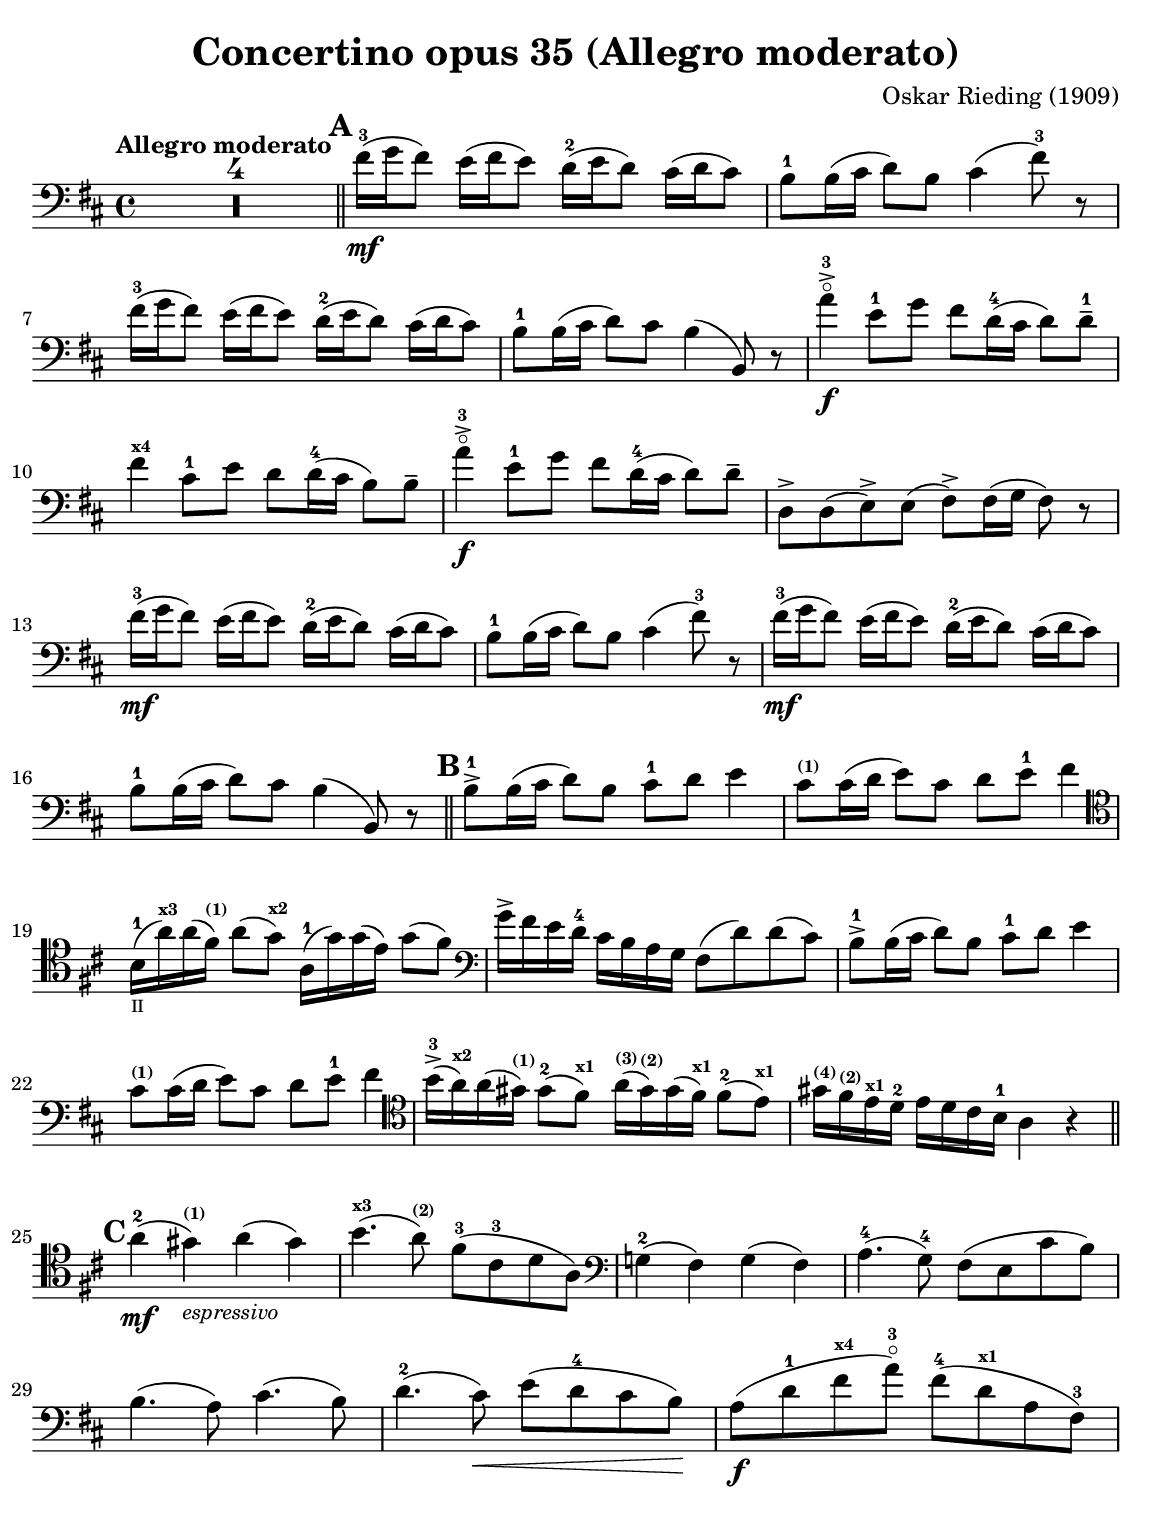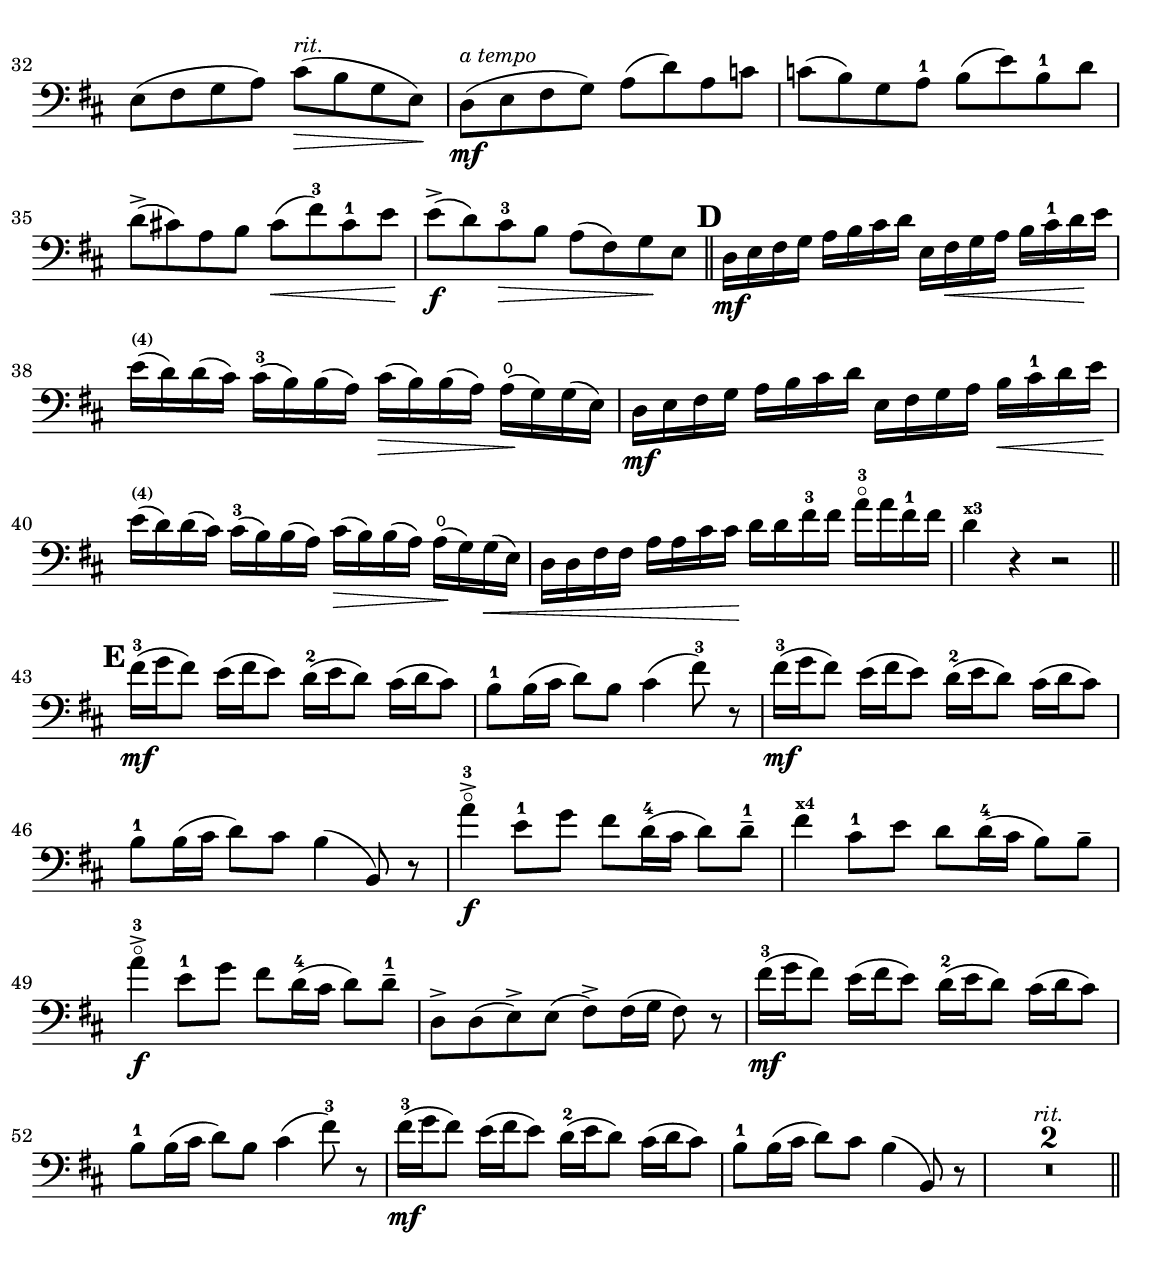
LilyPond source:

#(set-global-staff-size 21)

\version "2.18.2"

\header {
  title    = "Concertino opus 35 (Allegro moderato)"
  composer = "Oskar Rieding (1909)"
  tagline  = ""
}

\language "italiano"

% iPad Pro 12.9

\paper {
  paper-width  = 195\mm
  paper-height = 260\mm
  indent = #0
  page-count = #2
  line-width = #184
  print-page-number = ##f
  ragged-last-bottom = ##t
  ragged-bottom = ##f
%  ragged-last = ##t
}

\score {
  \new Staff
%   \with {instrumentName = #"Cello "}
   {
   \override Hairpin.to-barline = ##f
   \time 4/4
   \key re \major
   \tempo "Allegro moderato"
   \clef "bass"
   \set fingeringOrientations = #'(left)
   \compressFullBarRests

   R1*4                                                                  % 1-4
   \bar "||"
   \mark \default
   fad'16-3\mf( sol'16 fad'8) mi'16( fad'16 mi'8)
   re'16-2( mi'16 re'8) dod'16( re'16 dod'8)                             % 5
   si8-1 si16( dod'16 re'8) si8 dod'4( fad'8-3) r8                       % 6
   fad'16-3( sol'16 fad'8) mi'16( fad'16 mi'8)
   re'16-2( mi'16 re'8) dod'16( re'16 dod'8)                             % 7
   si8-1 si16( dod'16 re'8) dod'8 si4( si,8) r8                          % 8
   la'4-3\flageolet->\f mi'8-1 sol'8 fad'8
   re'16-4( dod'16 re'8) re'8-1--                                        % 9
   fad'4^\markup{\bold\teeny x4} dod'8-1 mi'8 re'8
   re'16-4( dod'16 si8) si8--                                            % 10
   la'4-3\flageolet->\f mi'8-1 sol'8 fad'8
   re'16-4( dod'16 re'8) re'8--                                          % 11
   re8-> re8( mi8->) mi8( fad8->) fad16( sol16 fad8) r8                  % 12
   fad'16-3\mf( sol'16 fad'8) mi'16( fad'16 mi'8)
   re'16-2( mi'16 re'8) dod'16( re'16 dod'8)                             % 13
   si8-1 si16( dod'16 re'8) si8 dod'4( fad'8-3) r8                       % 14
   fad'16-3\mf( sol'16 fad'8) mi'16( fad'16 mi'8)
   re'16-2( mi'16 re'8) dod'16( re'16 dod'8)                             % 15
   si8-1 si16( dod'16 re'8) dod'8 si4( si,8) r8                          % 16

   \bar "||"
   \mark \default
   si8-1-> si16( dod'16 re'8) si8 dod'8-1 re'8 mi'4                      % 17
   dod'8^\markup{\bold\teeny (1)} dod'16( re'16 mi'8) dod'8
   re'8 mi'8-1 fad'4                                                     % 18
   \clef "tenor"
   si16-1_\markup{\teeny II}( la'16^\markup{\bold\teeny x3})
   la'16( fad'16^\markup{\bold\teeny (1)}) la'8(
   sol'8^\markup{\bold\teeny x2})
   la16-1( sol'16) sol'16( mi'16) sol'8( fad'8)                          % 19
   \clef "bass"
   sol'16-> fad'16 mi'16 re'16-4 dod'16 si16 la16 sol16
   fad8( re'8) re'8( dod'8)                                              % 20
   si8-1-> si16( dod'16 re'8) si8 dod'8-1 re'8 mi'4                      % 21
   dod'8^\markup{\bold\teeny (1)} dod'16( re'16 mi'8) dod'8
   re'8 mi'8-1 fad'4                                                     % 22
   \clef "tenor"
   si'16-3->( la'16^\markup{\bold\teeny x2})
   la'16( sold'16^\markup{\bold\teeny (1)})
   sold'8-2( fad'8^\markup{\bold\teeny x1})
   la'16^\markup{\bold\teeny (3)}( sold'16^\markup{\bold\teeny (2)})
   sold'16( fad'16^\markup{\bold\teeny x1})
   fad'8-2( mi'8)^\markup{\bold\teeny x1}                                % 23
   sold'16^\markup{\bold\teeny (4)} fad'16^\markup{\bold\teeny (2)}
   mi'16^\markup{\bold\teeny x1} re'16-2
   mi'16 re'16 dod'16 si16-1 la4 r4                                      % 24

   \bar "||"
   \mark \default
   la'4-2\mf(
   sold'4)^\markup{\bold\teeny (1)}_\markup{\small\italic "espressivo"}
   la'4( sold'4)                                                         % 25
   si'4.^\markup{\bold\teeny x3}( la'8^\markup{\bold\teeny (2)})
   fad'8-3( dod'8-3 re'8 la8)                                            % 26
   \clef "bass"
   sol!4-2( fad4) sol4( fad4)                                            % 27
   la4.-4( sol8-4) fad8( mi8 dod'8 si8)                                  % 28
   si4.( la8) dod'4.( si8)                                               % 29
   re'4.-2( dod'8)\< mi'8( re'8-4 dod'8 si8)\!                           % 30
   la8\f( re'8-1 fad'8^\markup{\bold\teeny x4} la'8-3\flageolet)
   fad'8-4( re'8^\markup{\bold\teeny x1} la8 fad8-3)                     % 31
   mi8( fad8 sol8 la8) dod'8^\markup{\small\italic "rit."}\>(
   si8 sol8 mi8)\!                                                       % 32
   re8\mf^\markup{\small\italic "a tempo"}( mi8 fad8 sol8)
   la8( re'8) la8 do'8                                                   % 33
   do'8( si8) sol8 la8-1 si8( mi'8) si8-1 re'8                           % 34
   re'8->( dod'!8) la8 si8 dod'8(\< fad'8-3) dod'8-1 mi'8\!              % 35
   mi'8->\f( re'8) dod'8-3\> si8 la8( fad8) sol8\! mi8                   % 36

   \bar "||"
   \mark \default
   re16\mf mi16 fad16 sol16 la16 si16 dod'16 re'16
   mi16 fad16\< sol16 la16 si16 dod'16-1 re'16\! mi'16                   % 37
   mi'16(^\markup{\bold\teeny (4)} re'16) re'16( dod'16)
   dod'16-3( si16) si16( la16) dod'16(\> si16) si16( la16)
   la16\open\!( sol16) sol16( mi16)                                      % 38
   re16\mf mi16 fad16 sol16 la16 si16 dod'16 re'16
   mi16 fad16 sol16 la16 si16\< dod'16-1 re'16 mi'16\!                   % 39
   mi'16(^\markup{\bold\teeny (4)} re'16) re'16( dod'16)
   dod'16-3( si16) si16( la16) dod'16(\> si16) si16( la16)
   la16\open\!( sol16) sol16(\< mi16)                                    % 40
   re16 re16 fad16 fad16 la16 la16 dod'16 dod'16\! re'16 re'16
   fad'16-3 fad'16 la'16-3\flageolet la'16 fad'16-1 fad'16               % 41
   re'4^\markup{\bold\teeny x3} r4 r2                                    % 42

   \bar "||"
   \mark \default
   fad'16-3\mf( sol'16 fad'8) mi'16( fad'16 mi'8)
   re'16-2( mi'16 re'8) dod'16( re'16 dod'8)                             % 43
   si8-1 si16( dod'16 re'8) si8 dod'4( fad'8-3) r8                       % 44
   fad'16-3\mf( sol'16 fad'8) mi'16( fad'16 mi'8)
   re'16-2( mi'16 re'8) dod'16( re'16 dod'8)                             % 45
   si8-1 si16( dod'16 re'8) dod'8 si4( si,8) r8                          % 46
   la'4-3\flageolet->\f mi'8-1 sol'8 fad'8
   re'16-4( dod'16 re'8) re'8-1--                                        % 47
   fad'4^\markup{\bold\teeny x4} dod'8-1 mi'8 re'8
   re'16-4( dod'16 si8) si8--                                            % 48
   la'4-3\flageolet->\f mi'8-1 sol'8 fad'8
   re'16-4( dod'16 re'8) re'8-1--                                        % 49
   re8-> re8( mi8->) mi8( fad8->) fad16( sol16 fad8) r8                  % 50
   fad'16-3\mf( sol'16 fad'8) mi'16( fad'16 mi'8)
   re'16-2( mi'16 re'8) dod'16( re'16 dod'8)                             % 51
   si8-1 si16( dod'16 re'8) si8 dod'4( fad'8-3) r8                       % 52
   fad'16-3\mf( sol'16 fad'8) mi'16( fad'16 mi'8)
   re'16-2( mi'16 re'8) dod'16( re'16 dod'8)                             % 53
   si8-1 si16( dod'16 re'8) dod'8 si4( si,8) r8                          % 54
   R2*4^\markup{\small\italic "rit."}                                    % 55-56

   \bar "||"

 }
}
